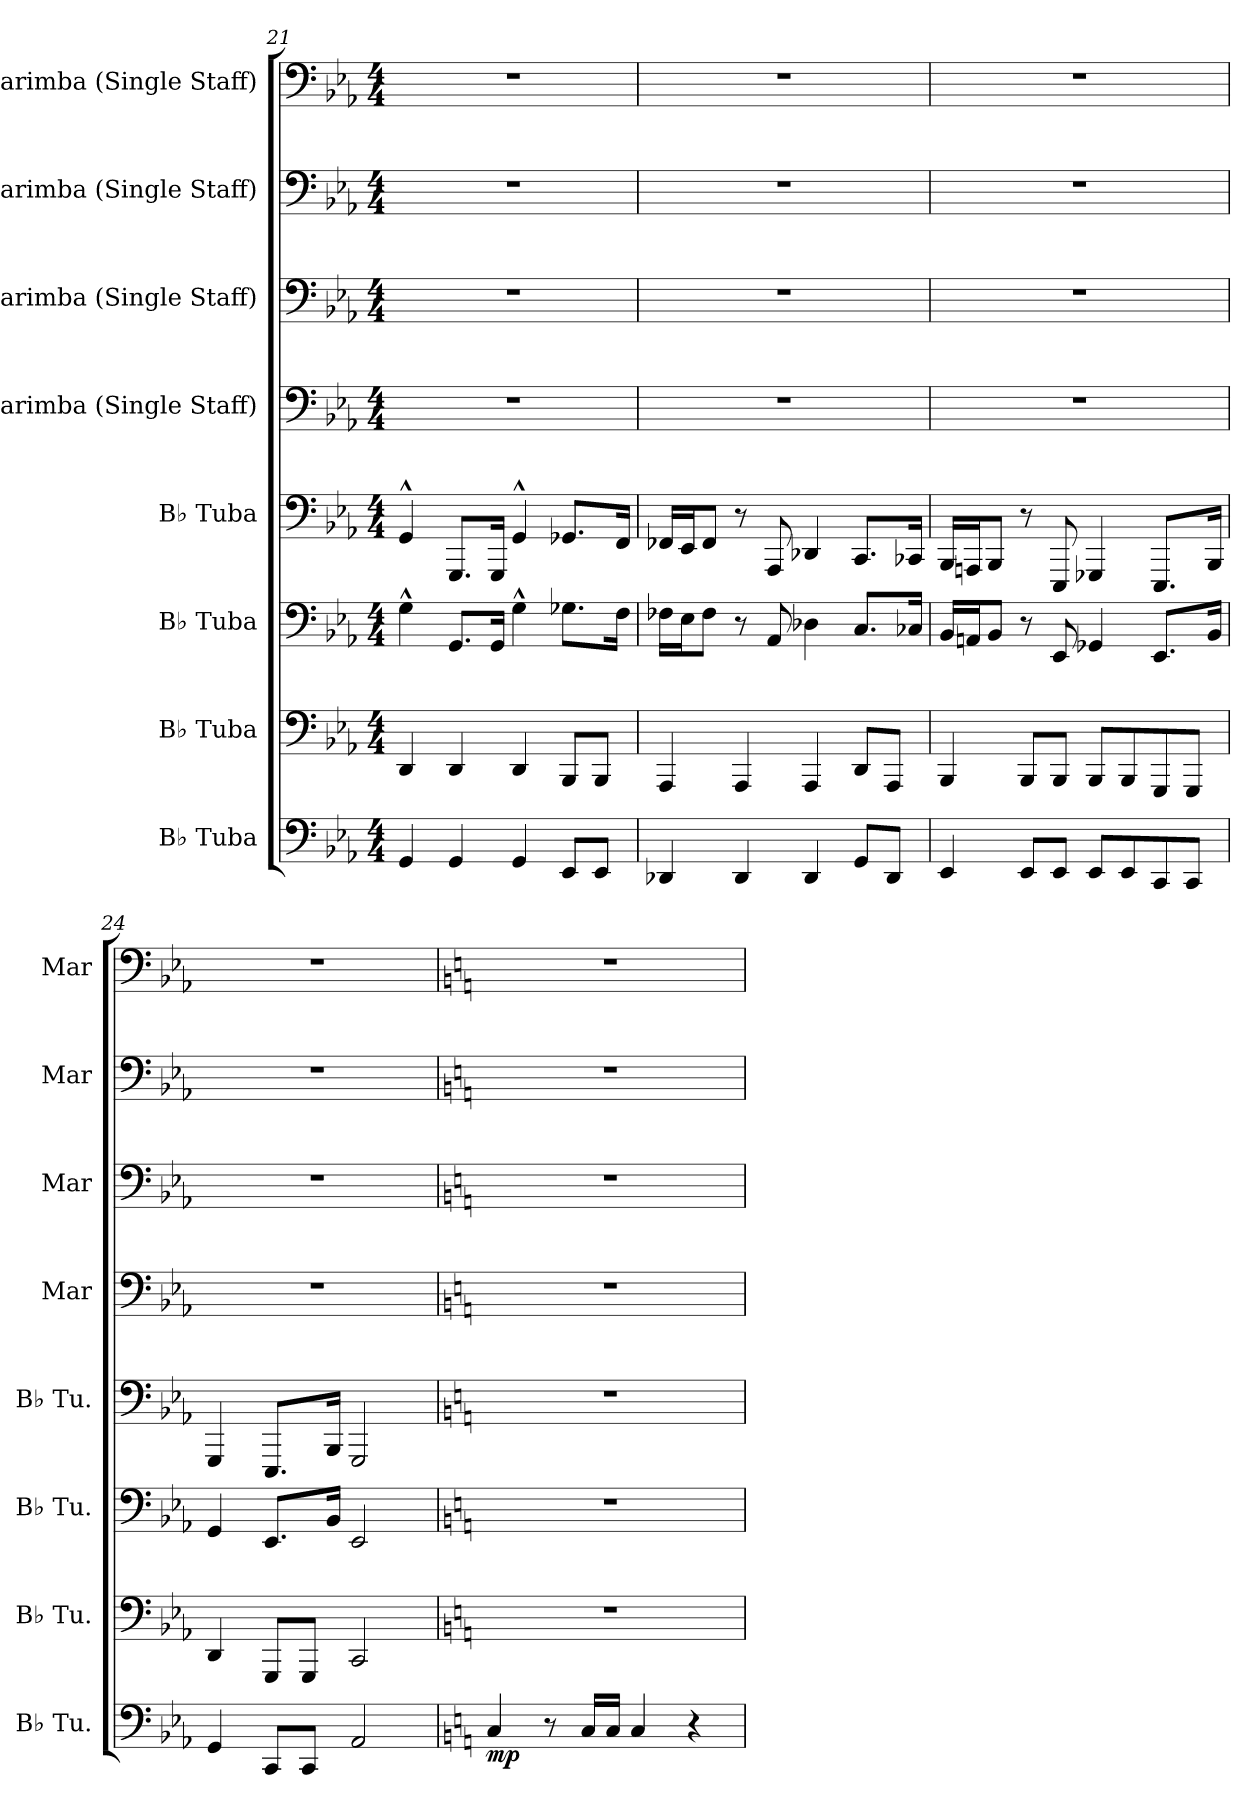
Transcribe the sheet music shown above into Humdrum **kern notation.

**kern	**dynam	**kern	**kern	**kern	**kern	**kern	**kern	**kern
*part8	*part8	*part7	*part6	*part5	*part4	*part3	*part2	*part1
*staff8	*staff8	*staff7	*staff6	*staff5	*staff4	*staff3	*staff2	*staff1
*I"B♭ Tuba	*	*I"B♭ Tuba	*I"B♭ Tuba	*I"B♭ Tuba	*I"Marimba (Single Staff)	*I"Marimba (Single Staff)	*I"Marimba (Single Staff)	*I"Marimba (Single Staff)
*I'B♭ Tu.	*	*I'B♭ Tu.	*I'B♭ Tu.	*I'B♭ Tu.	*I'Mar	*I'Mar	*I'Mar	*I'Mar
*clefF4	*	*clefF4	*clefF4	*clefF4	*clefF4	*clefF4	*clefF4	*clefF4
*k[b-e-a-]	*	*k[b-e-a-]	*k[b-e-a-]	*k[b-e-a-]	*k[b-e-a-]	*k[b-e-a-]	*k[b-e-a-]	*k[b-e-a-]
*M4/4	*	*M4/4	*M4/4	*M4/4	*M4/4	*M4/4	*M4/4	*M4/4
=21	=21	=21	=21	=21	=21	=21	=21	=21
4GG/	.	4DD/	4G^^\	4GG^^/	1r	1r	1r	1r
4GG/	.	4DD/	8.GG/L	8.GGG/L	.	.	.	.
.	.	.	16GG/Jk	16GGG/Jk	.	.	.	.
4GG/	.	4DD/	4G^^\	4GG^^/	.	.	.	.
8EE-/L	.	8BBB-/L	8.G-X\L	8.GG-X/L	.	.	.	.
8EE-/J	.	8BBB-/J	.	.	.	.	.	.
.	.	.	16F\Jk	16FF/Jk	.	.	.	.
=22	=22	=22	=22	=22	=22	=22	=22	=22
4DD-X/	.	4AAA-/	16F-X\LL	16FF-X/LL	1r	1r	1r	1r
.	.	.	16E-\J	16EE-/J	.	.	.	.
.	.	.	8F-\J	8FF-/J	.	.	.	.
4DD-/	.	4AAA-/	8r	8r	.	.	.	.
.	.	.	8AA-/	8AAA-/	.	.	.	.
4DD-/	.	4AAA-/	4D-X\	4DD-X/	.	.	.	.
8GG/L	.	8DD/L	8.C/L	8.CC/L	.	.	.	.
8DD-/J	.	8AAA-/J	.	.	.	.	.	.
.	.	.	16C-X/Jk	16CC-X/Jk	.	.	.	.
!!LO:PB:g=z
=23	=23	=23	=23	=23	=23	=23	=23	=23
4EE-/	.	4BBB-/	16BB-/LL	16BBB-/LL	1r	1r	1r	1r
.	.	.	16AAn/J	16AAAn/J	.	.	.	.
.	.	.	8BB-/J	8BBB-/J	.	.	.	.
8EE-/L	.	8BBB-/L	8r	8r	.	.	.	.
8EE-/J	.	8BBB-/J	8EE-/	8EEE-/	.	.	.	.
8EE-/L	.	8BBB-/L	4GG-X/	4GGG-X/	.	.	.	.
8EE-/	.	8BBB-/	.	.	.	.	.	.
8CC/	.	8GGG/	8.EE-/L	8.EEE-/L	.	.	.	.
8CC/J	.	8GGG/J	.	.	.	.	.	.
.	.	.	16BB-/Jk	16BBB-/Jk	.	.	.	.
=24	=24	=24	=24	=24	=24	=24	=24	=24
4GG/	.	4DD/	4GG/	4GGG/	1r	1r	1r	1r
8CC/L	.	8GGG/L	8.EE-/L	8.EEE-/L	.	.	.	.
8CC/J	.	8GGG/J	.	.	.	.	.	.
.	.	.	16BB-/Jk	16BBB-/Jk	.	.	.	.
2AA-/	.	2CC/	2EE-/	2GGG/	.	.	.	.
=25	=25	=25	=25	=25	=25	=25	=25	=25
*k[]	*	*k[]	*k[]	*k[]	*k[]	*k[]	*k[]	*k[]
*	*	*	*	*	*	*	*	*MM120
!	!LO:DY:b	!	!	!	!	!	!	!
4C/	mp	1r	1r	1r	1r	1r	1r	1r
8r	.	.	.	.	.	.	.	.
16C/LL	.	.	.	.	.	.	.	.
16C/JJ	.	.	.	.	.	.	.	.
4C/	.	.	.	.	.	.	.	.
4r	.	.	.	.	.	.	.	.
=	=	=	=	=	=	=	=	=
*-	*-	*-	*-	*-	*-	*-	*-	*-
